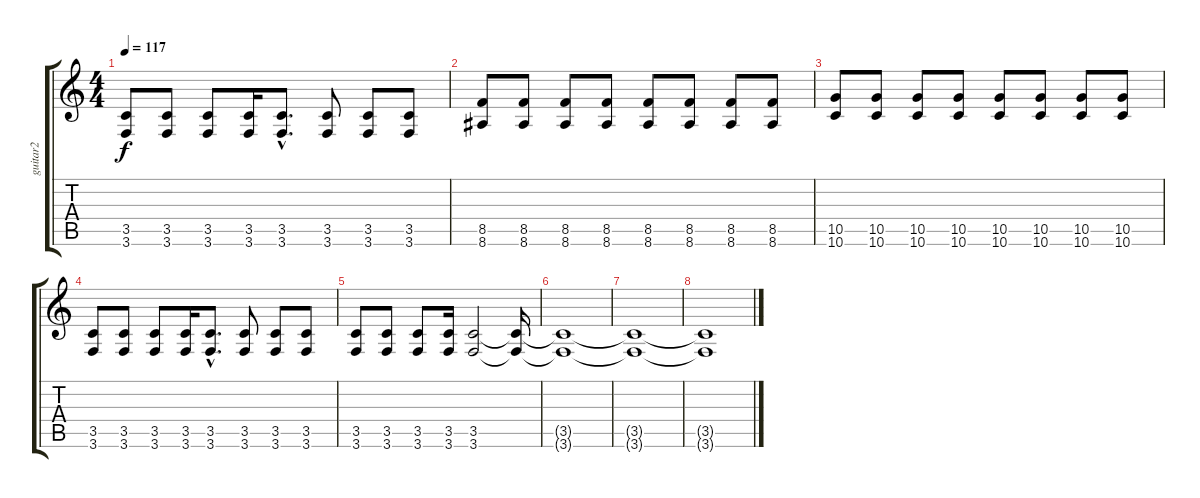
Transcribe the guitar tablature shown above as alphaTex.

\track ("guitar2" "guitar2") {instrument distortionguitar}
\staff {score tabs}
\tuning (E4 B3 G3 D3 A2 D2) {hide}
\ts (4 4)
\tempo 117
\clef g2
\ks c
(3.5 3.6).8{dy f} (3.5 3.6).8 (3.5 3.6).8 (3.5 3.6).16 (3.5{hac} 3.6{hac}).8{d} (3.5 3.6).8 (3.5 3.6).8 (3.5 3.6).8 |
(8.5 8.6).8 (8.5 8.6).8 (8.5 8.6).8 (8.5 8.6).8 (8.5 8.6).8 (8.5 8.6).8 (8.5 8.6).8 (8.5 8.6).8 |
(10.5 10.6).8 (10.5 10.6).8 (10.5 10.6).8 (10.5 10.6).8 (10.5 10.6).8 (10.5 10.6).8 (10.5 10.6).8 (10.5 10.6).8 |
(3.5 3.6).8 (3.5 3.6).8 (3.5 3.6).8 (3.5 3.6).16 (3.5{hac} 3.6{hac}).8{d} (3.5 3.6).8 (3.5 3.6).8 (3.5 3.6).8 |
(3.5 3.6).8 (3.5 3.6).8 (3.5 3.6).8 (3.5 3.6).16 (3.5 3.6).2 (3.5{t} 3.6{t}).16 |
(3.5{t} 3.6{t}).1 |
(3.5{t} 3.6{t}).1 |
(3.5{t} 3.6{t}).1
